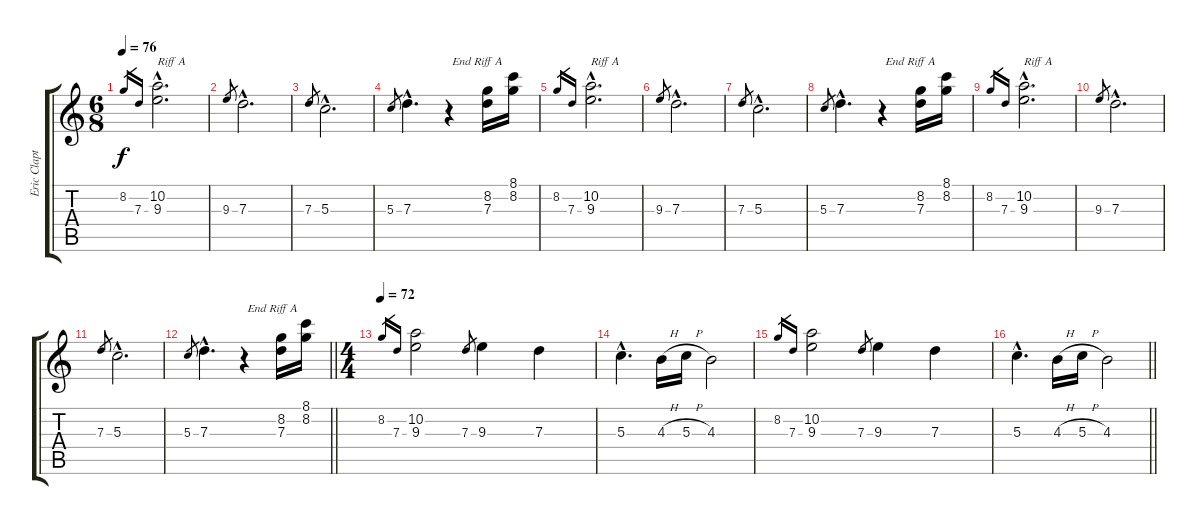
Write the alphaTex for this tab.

\track ("Eric Clapton Guitar II" "Eric Clapt") {instrument electricguitarjazz}
\staff {score tabs}
\tuning (E4 B3 G3 D3 A2 E2) {hide}
\ts (6 8)
\tempo 76
\clef g2
\ks c
8.2.16{gr dy f} 7.3.16{gr} (10.2{hac} 9.3{hac}).2{d txt "Riff A"} |
9.3.8{gr} 7.3{hac}.2{d} |
7.3.8{gr} 5.3{hac}.2{d} |
5.3.8{gr} 7.3{hac}.4{d} r.4{txt " End Riff A"} (8.2 7.3).16 (8.1 8.2).16 |
8.2.16{gr} 7.3.16{gr} (10.2{hac} 9.3{hac}).2{d txt "Riff A"} |
9.3.8{gr} 7.3{hac}.2{d} |
7.3.8{gr} 5.3{hac}.2{d} |
5.3.8{gr} 7.3{hac}.4{d} r.4{txt " End Riff A"} (8.2 7.3).16 (8.1 8.2).16 |
8.2.16{gr} 7.3.16{gr} (10.2{hac} 9.3{hac}).2{d txt "Riff A"} |
9.3.8{gr} 7.3{hac}.2{d} |
7.3.8{gr} 5.3{hac}.2{d} |
\barLineRight lightlight
5.3.8{gr} 7.3{hac}.4{d} r.4{txt " End Riff A"} (8.2 7.3).16 (8.1 8.2).16 |
\ts (4 4)
\tempo 72
8.2.16{gr} 7.3.16{gr} (10.2 9.3).2 7.3.8{gr} 9.3.4 7.3.4 |
5.3{hac}.4{d} 4.3{h}.16 5.3{h}.16 4.3.2 |
8.2.16{gr} 7.3.16{gr} (10.2 9.3).2 7.3.8{gr} 9.3.4 7.3.4 |
\barLineRight lightlight
5.3{hac}.4{d} 4.3{h}.16 5.3{h}.16 4.3.2
